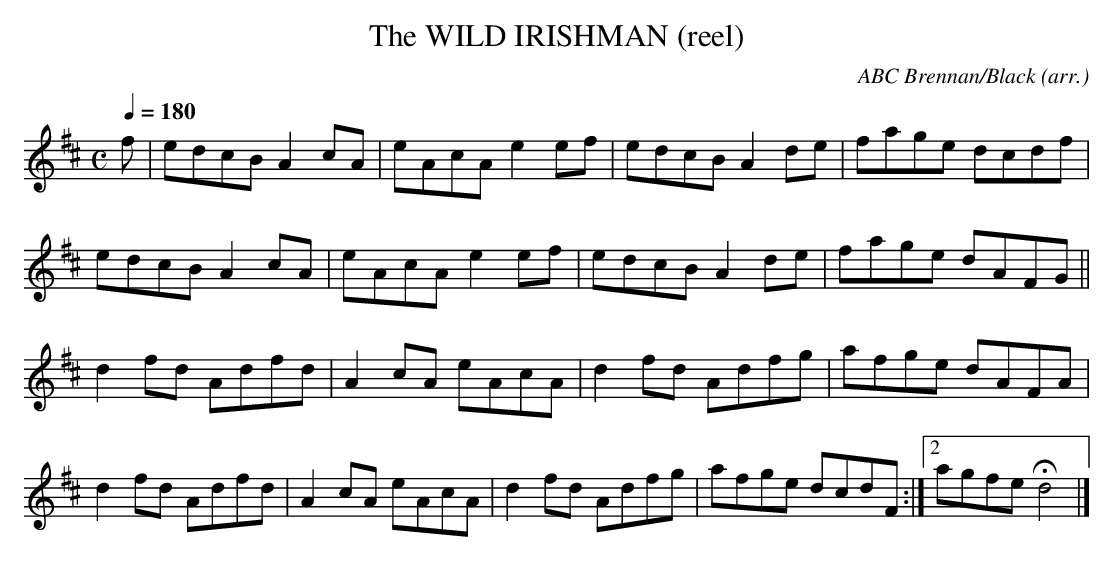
X:1
T:WILD IRISHMAN (reel), The
C:ABC Brennan/Black (arr.)
Q:1/4=180
M:C
L:1/8
K:D
f|edcB A2cA|eAcA e2ef|edcB A2de|fage dcdf|
edcB A2cA|eAcA e2ef|edcB A2de|fage dAFG||
d2fd Adfd|A2cA eAcA|d2fd Adfg|afge dAFA|
d2fd Adfd|A2cA eAcA|d2fd Adfg|afge dcdF:|\
[2 agfe Hd4|]
